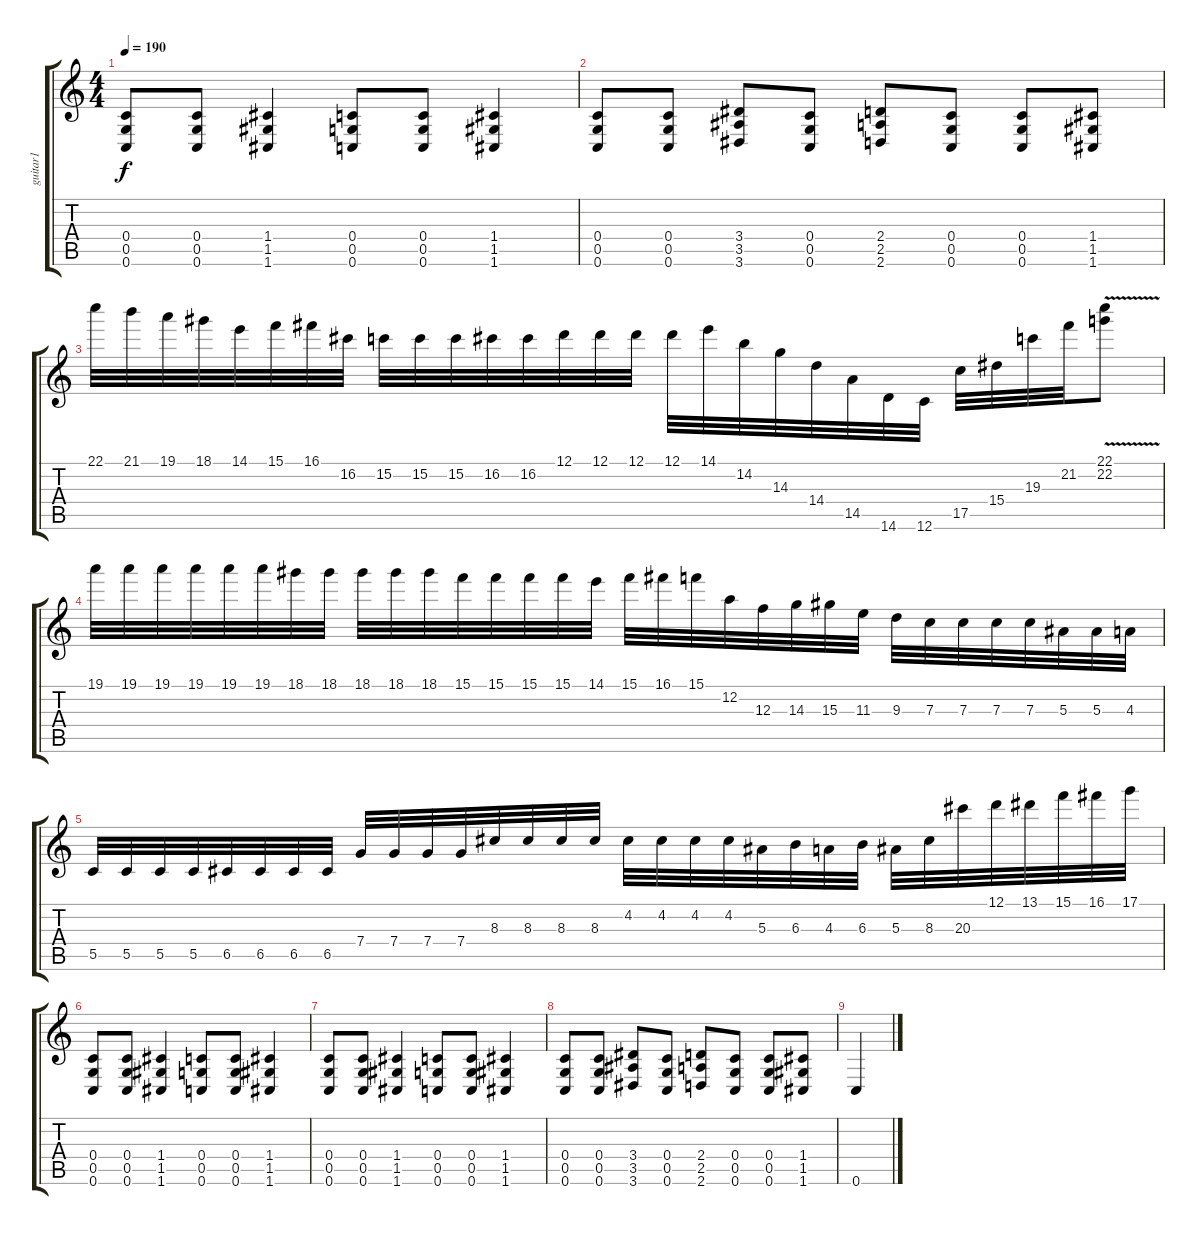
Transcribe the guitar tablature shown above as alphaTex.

\track ("guitar1" "guitar1") {instrument distortionguitar}
\staff {score tabs}
\tuning (D4 A3 F3 C3 G2 C2) {hide}
\ts (4 4)
\tempo 190
\clef g2
\ks c
(0.4 0.5 0.6).8{dy f} (0.4 0.5 0.6).8 (1.4 1.5 1.6).4 (0.4 0.5 0.6).8 (0.4 0.5 0.6).8 (1.4 1.5 1.6).4 |
(0.4 0.5 0.6).8 (0.4 0.5 0.6).8 (3.4 3.5 3.6).8 (0.4 0.5 0.6).8 (2.4 2.5 2.6).8 (0.4 0.5 0.6).8 (0.4 0.5 0.6).8 (1.4 1.5 1.6).8 |
22.1.32 21.1.32 19.1.32 18.1.32 14.1.32 15.1.32 16.1.32 16.2.32 15.2.32 15.2.32 15.2.32 16.2.32 16.2.32 12.1.32 12.1.32 12.1.32 12.1.32 14.1.32 14.2.32 14.3.32 14.4.32 14.5.32 14.6.32 12.6.32 17.5.32 15.4.32 19.3.32 21.2.32 (22.1 22.2{v}).8 |
19.1.32 19.1.32 19.1.32 19.1.32 19.1.32 19.1.32 18.1.32 18.1.32 18.1.32 18.1.32 18.1.32 15.1.32 15.1.32 15.1.32 15.1.32 14.1.32 15.1.32 16.1.32 15.1.32 12.2.32 12.3.32 14.3.32 15.3.32 11.3.32 9.3.32 7.3.32 7.3.32 7.3.32 7.3.32 5.3.32 5.3.32 4.3.32 |
5.5.32 5.5.32 5.5.32 5.5.32 6.5.32 6.5.32 6.5.32 6.5.32 7.4.32 7.4.32 7.4.32 7.4.32 8.3.32 8.3.32 8.3.32 8.3.32 4.2.32 4.2.32 4.2.32 4.2.32 5.3.32 6.3.32 4.3.32 6.3.32 5.3.32 8.3.32 20.3.32 12.1.32 13.1.32 15.1.32 16.1.32 17.1.32 |
(0.4 0.5 0.6).8 (0.4 0.5 0.6).8 (1.4 1.5 1.6).4 (0.4 0.5 0.6).8 (0.4 0.5 0.6).8 (1.4 1.5 1.6).4 |
(0.4 0.5 0.6).8 (0.4 0.5 0.6).8 (1.4 1.5 1.6).4 (0.4 0.5 0.6).8 (0.4 0.5 0.6).8 (1.4 1.5 1.6).4 |
(0.4 0.5 0.6).8 (0.4 0.5 0.6).8 (3.4 3.5 3.6).8 (0.4 0.5 0.6).8 (2.4 2.5 2.6).8 (0.4 0.5 0.6).8 (0.4 0.5 0.6).8 (1.4 1.5 1.6).8 |
0.6.4
